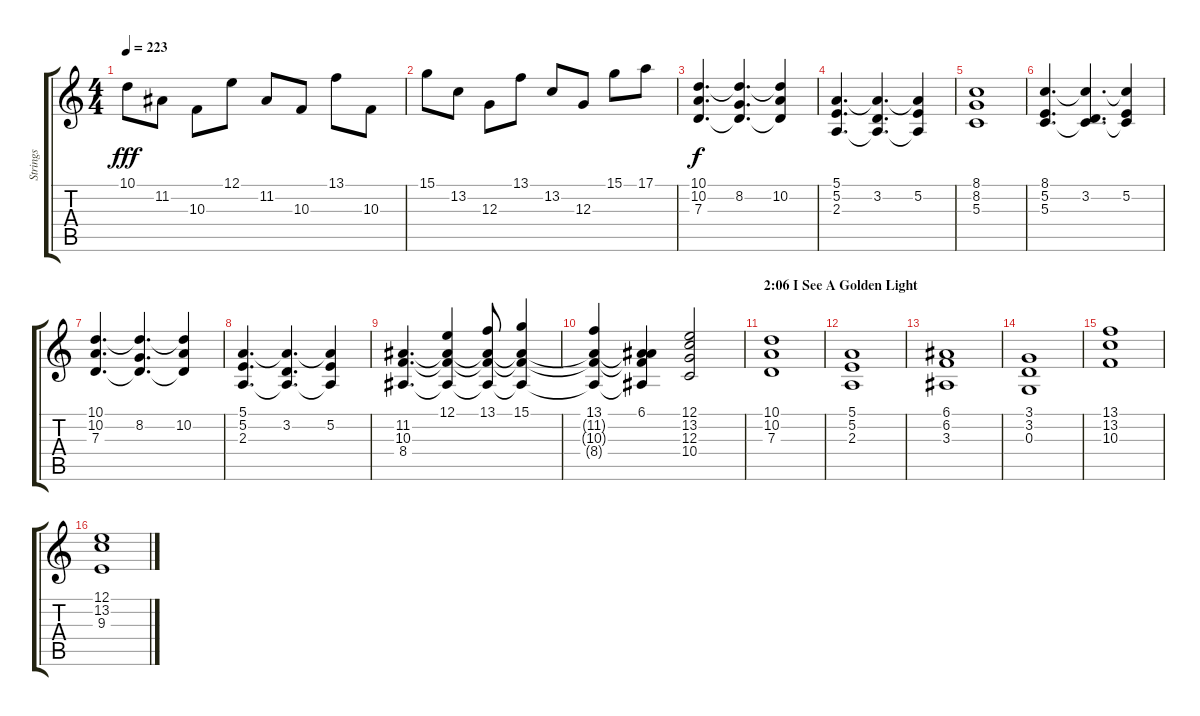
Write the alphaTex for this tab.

\track ("Strings" "Strings") {instrument stringensemble1}
\staff {score tabs}
\tuning (E4 B3 G3 D3 A2 E2) {hide}
\ts (4 4)
\tempo 223
\clef g2
\ks c
10.1.8{dy fff} 11.2.8 10.3.8 12.1.8 11.2.8 10.3.8 13.1.8 10.3.8 |
15.1.8 13.2.8 12.3.8 13.1.8 13.2.8 12.3.8 15.1.8 17.1.8 |
(10.1 10.2 7.3).4{d dy f} (10.1{t} 8.2 7.3{t}).4{d} (10.1{t} 10.2 7.3{t}).4 |
(5.1 5.2 2.3).4{d} (5.1{t} 3.2 2.3{t}).4{d} (5.1{t} 5.2 2.3{t}).4 |
(8.1 8.2 5.3).1 |
(8.1 5.2 5.3).4{d} (8.1{t} 3.2 5.3{t}).4{d} (8.1{t} 5.2 5.3{t}).4 |
(10.1 10.2 7.3).4{d} (10.1{t} 8.2 7.3{t}).4{d} (10.1{t} 10.2 7.3{t}).4 |
(5.1 5.2 2.3).4{d} (5.1{t} 3.2 2.3{t}).4{d} (5.1{t} 5.2 2.3{t}).4 |
(11.2 10.3 8.4).4{d} (12.1 11.2{t} 10.3{t} 8.4{t}).4 (13.1 11.2{t} 10.3{t} 8.4{t}).8 (15.1 11.2{t} 10.3{t} 8.4{t}).4 |
(13.1 11.2{t} 10.3{t} 8.4{t}).4 (6.1 11.2{t} 10.3{t} 8.4{t}).4 (12.1 13.2 12.3 10.4).2 |
\section ("" "2:06 I See A Golden Light")
(10.1 10.2 7.3).1 |
(5.1 5.2 2.3).1 |
(6.1 6.2 3.3).1 |
(3.1 3.2 0.3).1 |
(13.1 13.2 10.3).1 |
(12.1 13.2 9.3).1
